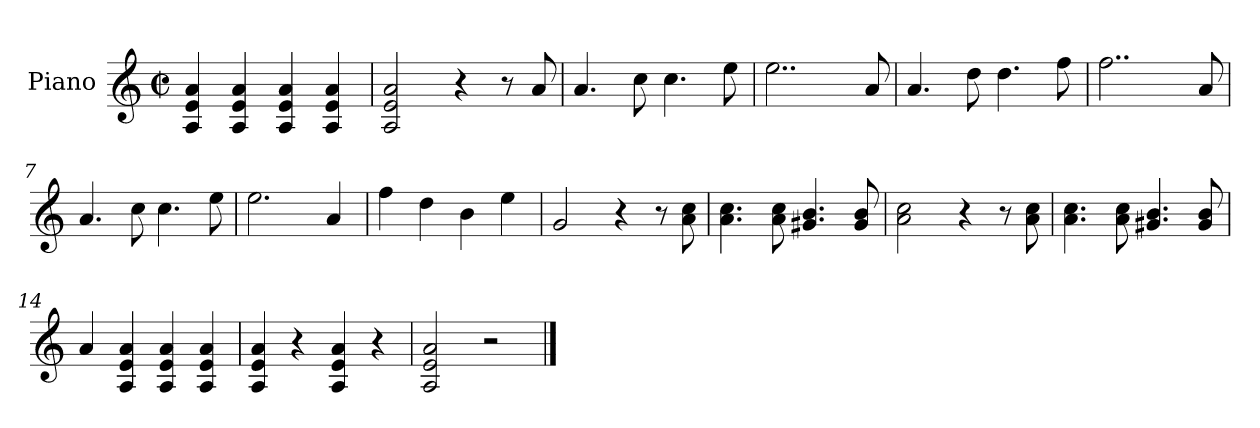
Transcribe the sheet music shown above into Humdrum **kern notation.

**kern
*part1
*staff1
*I"Piano
*I'Pno.
*clefG2
*k[]
*M2/2
*met(c|)
=1
4A/ 4e/ 4a/
4A/ 4e/ 4a/
4A/ 4e/ 4a/
4A/ 4e/ 4a/
=2
2A/ 2e/ 2a/
4r
8r
8a/
=3
4.a/
8cc\
4.cc\
8ee\
=4
2..ee\
8a/
=5
4.a/
8dd\
4.dd\
8ff\
=6
2..ff\
8a/
=7
4.a/
8cc\
4.cc\
8ee\
=8
2.ee\
4a/
!!LO:LB:g=z
=9
4ff\
4dd\
4b\
4ee\
=10
2g/
4r
8r
8a\ 8cc\
!!LO:LB:g=z
=11
4.a\ 4.cc\
8a\ 8cc\
4.g#X/ 4.b/
8g#/ 8b/
=12
2a\ 2cc\
4r
8r
8a\ 8cc\
=13
4.a\ 4.cc\
8a\ 8cc\
4.g#X/ 4.b/
8g#/ 8b/
=14
4a/
4A/ 4e/ 4a/
4A/ 4e/ 4a/
4A/ 4e/ 4a/
=15
4A/ 4e/ 4a/
4r
4A/ 4e/ 4a/
4r
=16
2A/ 2e/ 2a/
2r
==
*-
